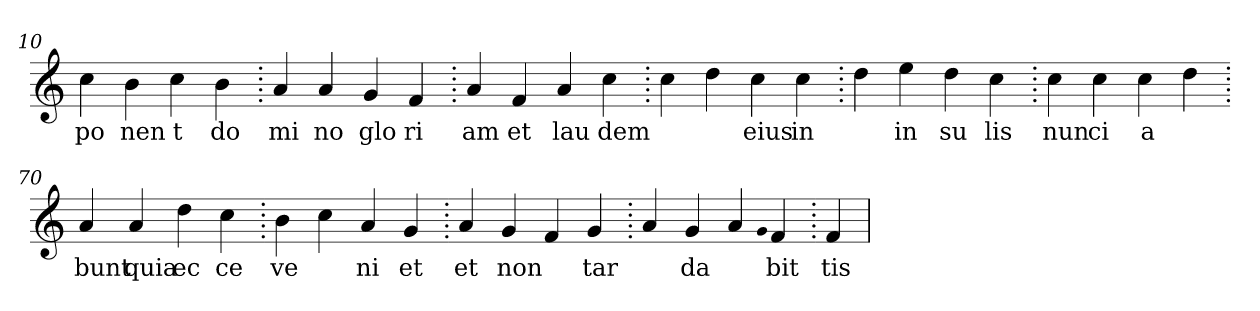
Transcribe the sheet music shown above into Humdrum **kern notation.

**kern	**text
*part1	*part1
*staff1	*staff1
*clefG2	*
=10.	=10.
4cc	po
4b	nen
4cc	t
4b	do
=20.	=20.
4a	mi
4a	no
4g	glo
4f	ri
=30.	=30.
4a	am
4f	et
4a	lau
4cc	dem
=40.	=40.
4cc	.
4dd	.
4cc	eius
4cc	in
=50.	=50.
4dd	.
4ee	in
4dd	su
4cc	lis
=60.	=60.
4cc	nun
4cc	ci
4cc	a
4dd	.
=70.	=70.
4a	bunt
4a	quia
4dd	ec
4cc	ce
=80.	=80.
4b	ve
4cc	.
4a	ni
4g	et
=90.	=90.
4a	et
4g	non
4f	.
4g	tar
=100.	=100.
4a	.
4g	da
4a	.
qqg	.
4f	bit
=110.	=110.
4f	tis
=	=
*-	*-
